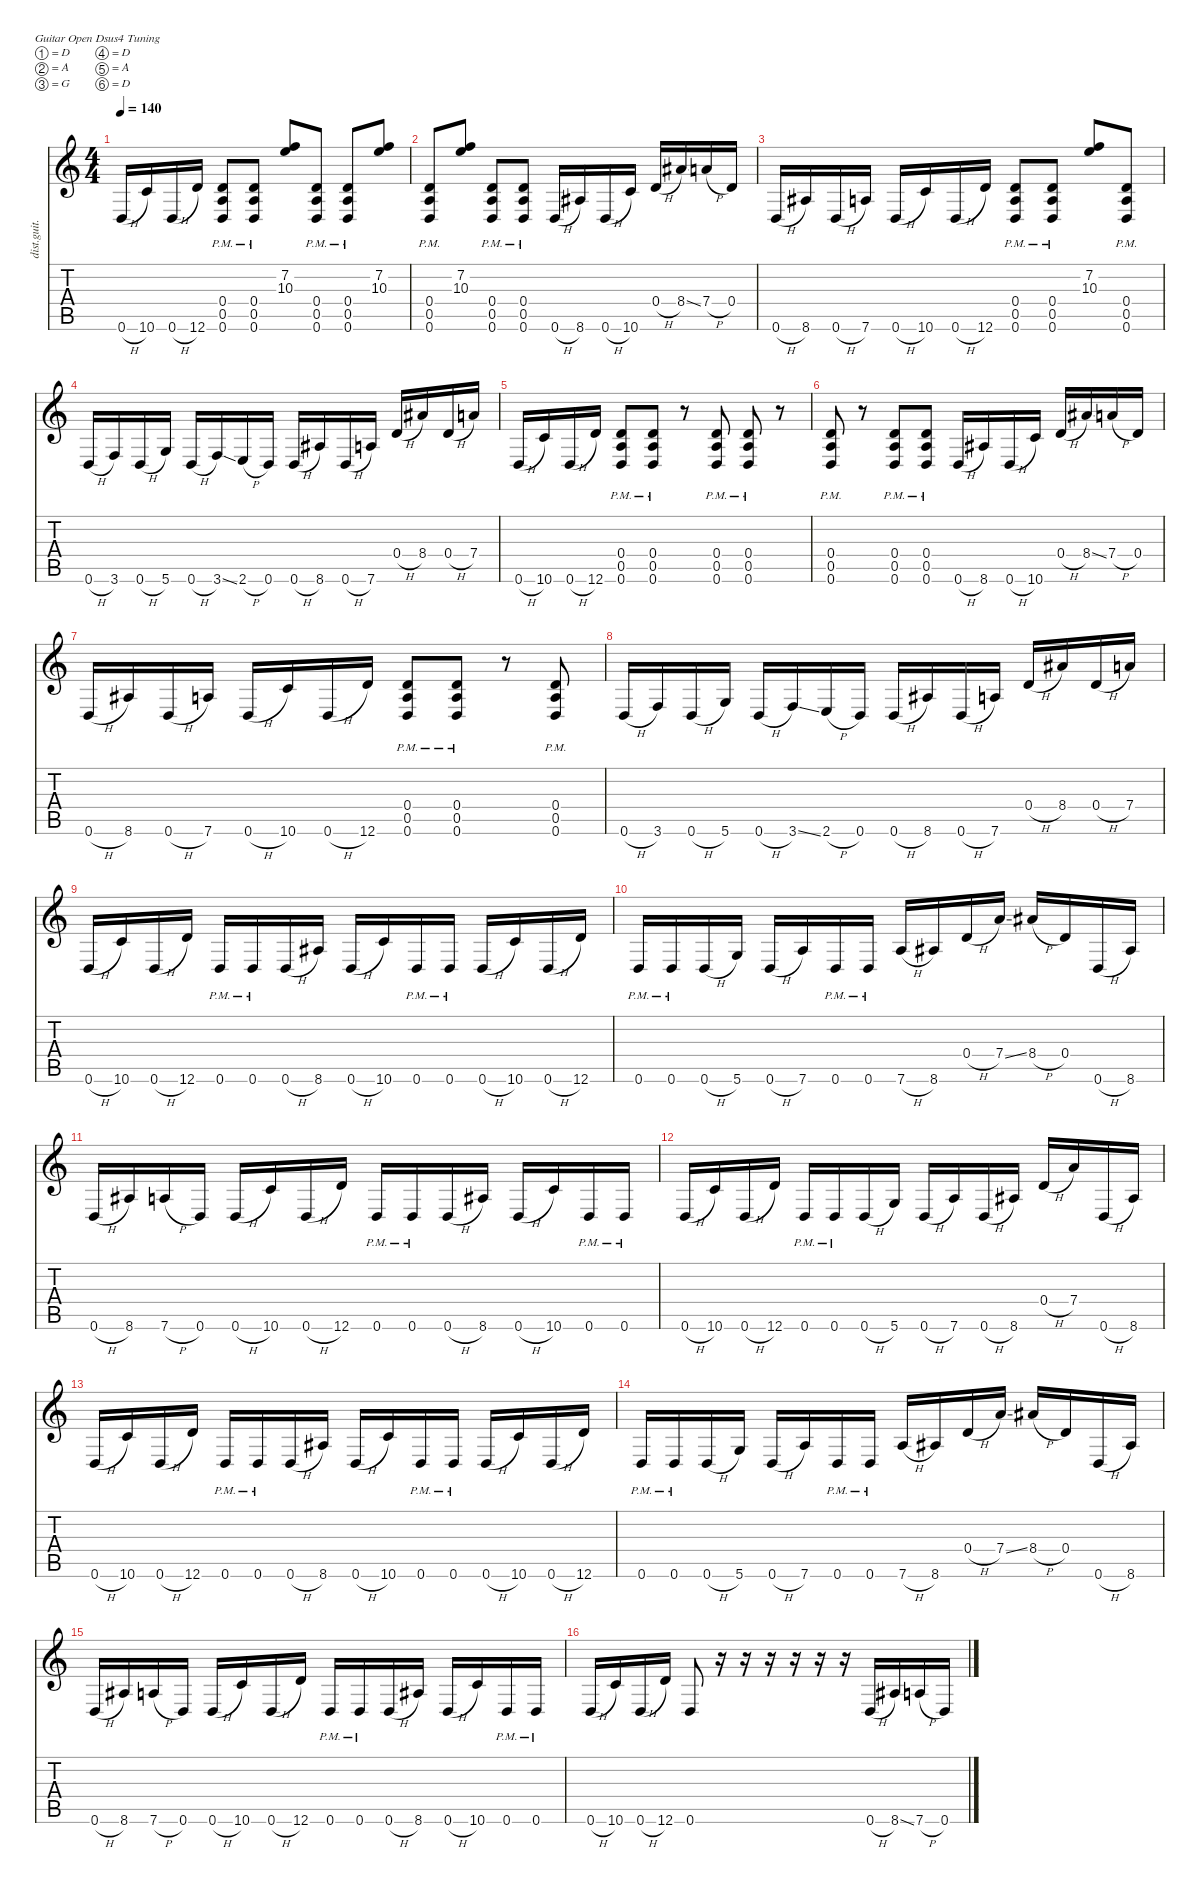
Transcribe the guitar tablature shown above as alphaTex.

\defaultSystemsLayout 4
\hideDynamics
\bracketExtendMode nobrackets
\otherSystemsTrackNameOrientation horizontal
\track ("Distortion Guitar" "dist.guit.") {instrument distortionguitar}
\staff {score tabs}
\tuning (D4 A3 G3 D3 A2 D2)
\ts (4 4)
\tempo 140
\clef g2
\ks c
0.6{h}.16{dy mf beam Up} 10.6.16{beam Up} 0.6{h}.16{beam Up} 12.6.16{beam Up} (0.6{pm} 0.5{pm} 0.4{pm}).8{beam Up} (0.6{pm} 0.5{pm} 0.4{pm}).8{beam Up} (7.2 10.3).8{beam Up} (0.6{pm} 0.4{pm} 0.5{pm}).8{beam Up} (0.6{pm} 0.5{pm} 0.4{pm}).8{beam Up} (10.3 7.2).8{beam Up} |
(0.6{pm} 0.5{pm} 0.4{pm}).8{beam Up} (10.3 7.2).8{beam Up} (0.6{pm} 0.4{pm} 0.5{pm}).8{beam Up} (0.6{pm} 0.5{pm} 0.4{pm}).8{beam Up} 0.6{h}.16{beam Up} 8.6{acc #}.16{beam Up} 0.6{h}.16{beam Up} 10.6.16{beam Up} 0.4{h}.16{beam Up} 8.4{ss acc #}.16{beam Up} 7.4{h}.16{beam Up} 0.4.16{beam Up} |
0.6{h}.16{beam Up} 8.6{acc #}.16{beam Up} 0.6{h}.16{beam Up} 7.6.16{beam Up} 0.6{h}.16{beam Up} 10.6.16{beam Up} 0.6{h}.16{beam Up} 12.6.16{beam Up} (0.6{pm} 0.5{pm} 0.4{pm}).8{beam Up} (0.4{pm} 0.5{pm} 0.6{pm}).8{beam Up} (7.2 10.3).8{beam Up} (0.6{pm} 0.5{pm} 0.4{pm}).8{beam Up} |
0.6{h}.16{beam Up} 3.6.16{beam Up} 0.6{h}.16{beam Up} 5.6.16{beam Up} 0.6{h}.16{beam Up} 3.6{ss}.16{beam Up} 2.6{h}.16{beam Up} 0.6.16{beam Up} 0.6{h}.16{beam Up} 8.6{acc #}.16{beam Up} 0.6{h}.16{beam Up} 7.6.16{beam Up} 0.4{h}.16{beam Up} 8.4{acc #}.16{beam Up} 0.4{h}.16{beam Up} 7.4.16{beam Up} |
0.6{h}.16{beam Up} 10.6.16{beam Up} 0.6{h}.16{beam Up} 12.6.16{beam Up} (0.6{pm} 0.5{pm} 0.4{pm}).8{beam Up} (0.6{pm} 0.5{pm} 0.4{pm}).8{beam Up} r.8{beam Up} (0.6{pm} 0.4{pm} 0.5{pm}).8{beam Up} (0.6{pm} 0.5{pm} 0.4{pm}).8{beam Up} r.8{beam Up} |
(0.6{pm} 0.5{pm} 0.4{pm}).8{beam Up} r.8{beam Up} (0.6{pm} 0.4{pm} 0.5{pm}).8{beam Up} (0.6{pm} 0.5{pm} 0.4{pm}).8{beam Up} 0.6{h}.16{beam Up} 8.6{acc #}.16{beam Up} 0.6{h}.16{beam Up} 10.6.16{beam Up} 0.4{h}.16{beam Up} 8.4{ss acc #}.16{beam Up} 7.4{h}.16{beam Up} 0.4.16{beam Up} |
0.6{h}.16{beam Up} 8.6{acc #}.16{beam Up} 0.6{h}.16{beam Up} 7.6.16{beam Up} 0.6{h}.16{beam Up} 10.6.16{beam Up} 0.6{h}.16{beam Up} 12.6.16{beam Up} (0.6{pm} 0.5{pm} 0.4{pm}).8{beam Up} (0.4{pm} 0.5{pm} 0.6{pm}).8{beam Up} r.8{beam Up} (0.6{pm} 0.5{pm} 0.4{pm}).8{beam Up} |
0.6{h}.16{beam Up} 3.6.16{beam Up} 0.6{h}.16{beam Up} 5.6.16{beam Up} 0.6{h}.16{beam Up} 3.6{ss}.16{beam Up} 2.6{h}.16{beam Up} 0.6.16{beam Up} 0.6{h}.16{beam Up} 8.6{acc #}.16{beam Up} 0.6{h}.16{beam Up} 7.6.16{beam Up} 0.4{h}.16{beam Up} 8.4{acc #}.16{beam Up} 0.4{h}.16{beam Up} 7.4.16{beam Up} |
0.6{h}.16{beam Up} 10.6.16{beam Up} 0.6{h}.16{beam Up} 12.6.16{beam Up} 0.6{pm}.16{beam Up} 0.6{pm}.16{beam Up} 0.6{h}.16{beam Up} 8.6{acc #}.16{beam Up} 0.6{h}.16{beam Up} 10.6.16{beam Up} 0.6{pm}.16{beam Up} 0.6{pm}.16{beam Up} 0.6{h}.16{beam Up} 10.6.16{beam Up} 0.6{h}.16{beam Up} 12.6.16{beam Up} |
0.6{pm}.16{beam Up} 0.6{pm}.16{beam Up} 0.6{h}.16{beam Up} 5.6.16{beam Up} 0.6{h}.16{beam Up} 7.6.16{beam Up} 0.6{pm}.16{beam Up} 0.6{pm}.16{beam Up} 7.6{h}.16{beam Up} 8.6{acc #}.16{beam Up} 0.4{h}.16{beam Up} 7.4{ss}.16{beam Up} 8.4{h acc #}.16{beam Up} 0.4.16{beam Up} 0.6{h}.16{beam Up} 8.6{acc #}.16{beam Up} |
0.6{h}.16{beam Up} 8.6{acc #}.16{beam Up} 7.6{h}.16{beam Up} 0.6.16{beam Up} 0.6{h}.16{beam Up} 10.6.16{beam Up} 0.6{h}.16{beam Up} 12.6.16{beam Up} 0.6{pm}.16{beam Up} 0.6{pm}.16{beam Up} 0.6{h}.16{beam Up} 8.6{acc #}.16{beam Up} 0.6{h}.16{beam Up} 10.6.16{beam Up} 0.6{pm}.16{beam Up} 0.6{pm}.16{beam Up} |
0.6{h}.16{beam Up} 10.6.16{beam Up} 0.6{h}.16{beam Up} 12.6.16{beam Up} 0.6{pm}.16{beam Up} 0.6{pm}.16{beam Up} 0.6{h}.16{beam Up} 5.6.16{beam Up} 0.6{h}.16{beam Up} 7.6.16{beam Up} 0.6{h}.16{beam Up} 8.6{acc #}.16{beam Up} 0.4{h}.16{beam Up} 7.4.16{beam Up} 0.6{h}.16{beam Up} 8.6{acc #}.16{beam Up} |
0.6{h}.16{beam Up} 10.6.16{beam Up} 0.6{h}.16{beam Up} 12.6.16{beam Up} 0.6{pm}.16{beam Up} 0.6{pm}.16{beam Up} 0.6{h}.16{beam Up} 8.6{acc #}.16{beam Up} 0.6{h}.16{beam Up} 10.6.16{beam Up} 0.6{pm}.16{beam Up} 0.6{pm}.16{beam Up} 0.6{h}.16{beam Up} 10.6.16{beam Up} 0.6{h}.16{beam Up} 12.6.16{beam Up} |
0.6{pm}.16{beam Up} 0.6{pm}.16{beam Up} 0.6{h}.16{beam Up} 5.6.16{beam Up} 0.6{h}.16{beam Up} 7.6.16{beam Up} 0.6{pm}.16{beam Up} 0.6{pm}.16{beam Up} 7.6{h}.16{beam Up} 8.6{acc #}.16{beam Up} 0.4{h}.16{beam Up} 7.4{ss}.16{beam Up} 8.4{h acc #}.16{beam Up} 0.4.16{beam Up} 0.6{h}.16{beam Up} 8.6{acc #}.16{beam Up} |
0.6{h}.16{beam Up} 8.6{acc #}.16{beam Up} 7.6{h}.16{beam Up} 0.6.16{beam Up} 0.6{h}.16{beam Up} 10.6.16{beam Up} 0.6{h}.16{beam Up} 12.6.16{beam Up} 0.6{pm}.16{beam Up} 0.6{pm}.16{beam Up} 0.6{h}.16{beam Up} 8.6{acc #}.16{beam Up} 0.6{h}.16{beam Up} 10.6.16{beam Up} 0.6{pm}.16{beam Up} 0.6{pm}.16{beam Up} |
0.6{h}.16{beam Up} 10.6.16{beam Up} 0.6{h}.16{beam Up} 12.6.16{beam Up} 0.6.8{beam Up} r.16{beam Up} r.16{beam Up} r.16{beam Up} r.16{beam Up} r.16{beam Up} r.16{beam Up} 0.6{h}.16{beam Up} 8.6{ss acc #}.16{beam Up} 7.6{h}.16{beam Up} 0.6.16{beam Up}
